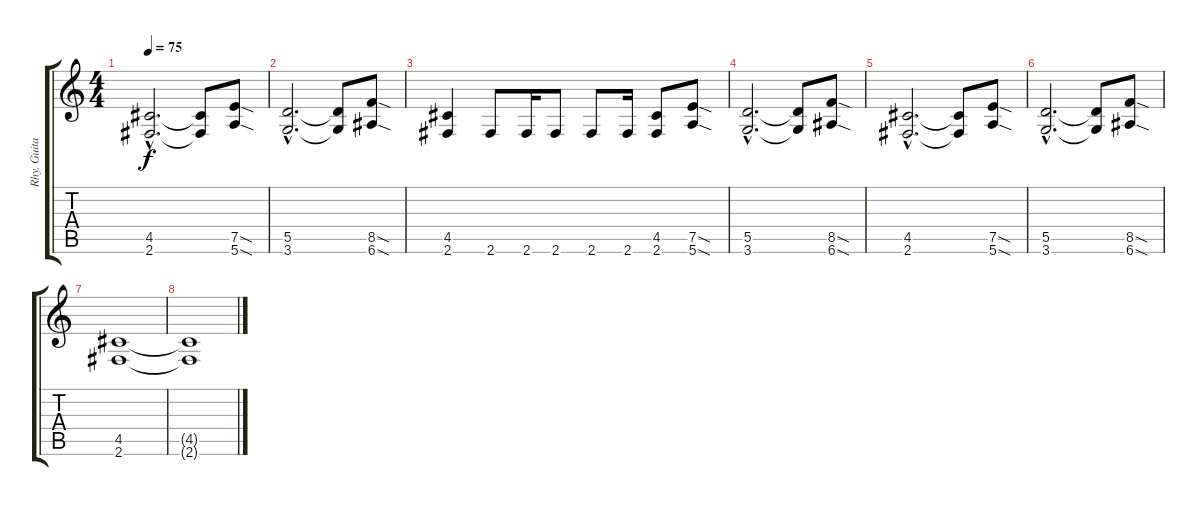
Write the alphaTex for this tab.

\track ("Rhy. Guitar 2" "Rhy. Guita") {instrument distortionguitar}
\staff {score tabs}
\tuning (E4 B3 G3 D3 A2 E2) {hide}
\ts (4 4)
\tempo 75
\clef g2
\ks c
(4.5{hac} 2.6{hac}).2{d dy f} (4.5{t} 2.6{t}).8 (7.5{sod} 5.6{sod}).8 |
(5.5{hac} 3.6{hac}).2{d} (5.5{t} 3.6{t}).8 (8.5{sod} 6.6{sod}).8 |
(4.5 2.6).4 2.6.8 2.6.16 2.6.8 2.6.8 2.6.16 (4.5 2.6).8 (7.5{sod} 5.6{sod}).8 |
(5.5{hac} 3.6{hac}).2{d} (5.5{t} 3.6{t}).8 (8.5{sod} 6.6{sod}).8 |
(4.5{hac} 2.6{hac}).2{d} (4.5{t} 2.6{t}).8 (7.5{sod} 5.6{sod}).8 |
(5.5{hac} 3.6{hac}).2{d} (5.5{t} 3.6{t}).8 (8.5{sod} 6.6{sod}).8 |
(4.5 2.6).1 |
(4.5{t} 2.6{t}).1
